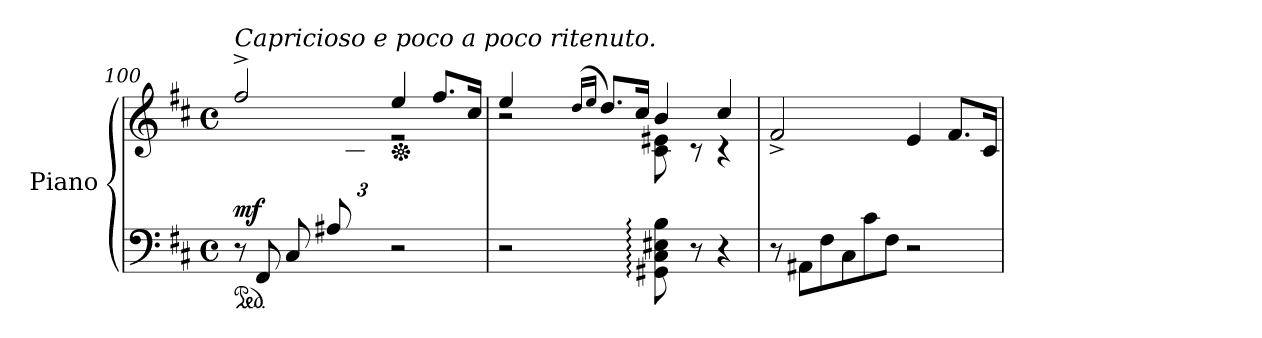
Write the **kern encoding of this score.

**kern	**kern	**dynam
*part1	*part1	*part1
*staff2	*staff1	*staff1/2
*I"Piano	*	*
*I'Pno.	*	*
!!LO:PB:g=z
*clefF4	*clefG2	*
*k[f#c#]	*k[f#c#]	*
*M4/4	*M4/4	*
*met(c)	*met(c)	*
*ped	*	*
*Xtuplet	*	*
=100	=100	=100
*	*^	*
*	*	*^	*
!	!LO:TX:a:i:t=Capricioso  e  poco  a  poco  ritenuto.	!	!	!
!	!	!	!	!LO:DY:b
12r	2ff#^/	2ryy	3ryy	mf
(12FF#/L	.	.	.	.
12C#/	.	.	.	.
12A#X/	.	.	.	.
6ryy	.	.	12c#\	.
.	.	.	12a#X\J)	.
*	*Xped	*	*	*
2r	4ee/	2r	2ryy	.
.	8.ff#/L	.	.	.
.	16cc#/Jk	.	.	.
=101	=101	=101	=101	=101
*^	*	*	*	*
2r	2ryy	4ee/	2r	8.ee!Lyy	.
.	.	.	.	32dd!LLyy	.
.	.	.	.	32ee!JJJyy	.
.	.	(>16qdd/LL	.	.	.
.	.	16qee/JJ	.	.	.
.	.	8.dd/L)	.	8.dd!yy	.
.	.	16cc#/Jk	.	16rcccyy	.
*	*	*MM118	*	*	*
8GG#X\ 8C#\ 8E#X\ 8B\	16GG#!yy: 16C#!yy: 16E#!yy: 16B!yy:	4b/	8c#\ 8e#X\	16c#!yy: 16e#!yy: 16b!yy:	.
.	16ryy	.	.	16rffyy	.
8r	8ryy	.	8r	8rffyy	.
*	*	*MM126	*	*	*
4r	4ryy	4cc#/	4r	4rffyy	.
*v	*v	*	*	*	*
*	*v	*v	*v	*
=102	=102	=102
*	*MM120	*
12r	2f#^/	.
12AA#X\L	.	.
12F#\	.	.
12C#\	.	.
12c#\	.	.
12F#\J	.	.
2r	4e/	.
.	8.f#/L	.
.	16c#/Jk	.
=	=	=
*-	*-	*-
